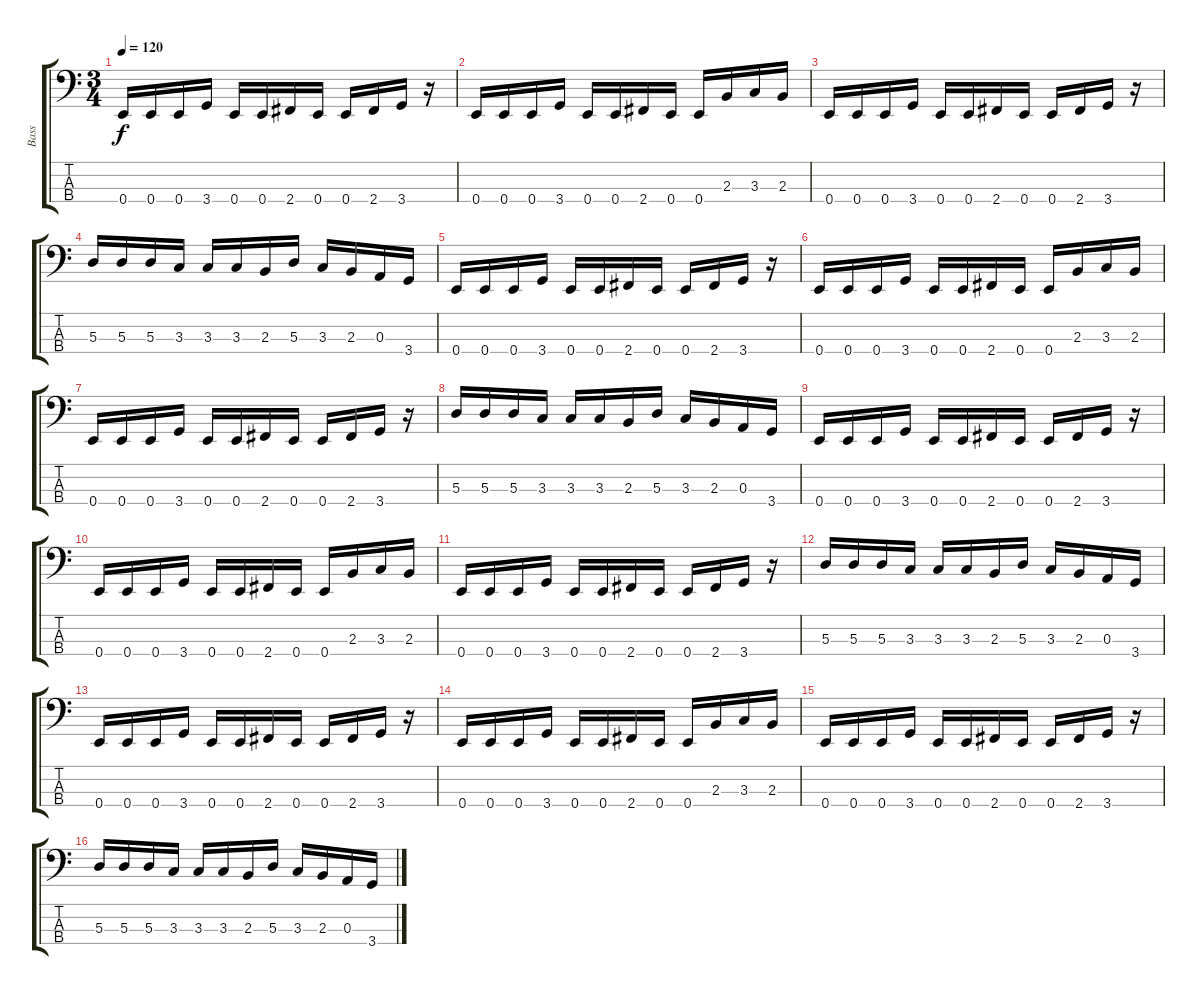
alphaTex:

\track ("Bass" "Bass") {instrument electricbassfinger}
\staff {score tabs}
\tuning (G2 D2 A1 E1) {hide}
\ts (3 4)
\tempo 120
\clef f4
\ks c
0.4.16{dy f} 0.4.16 0.4.16 3.4.16 0.4.16 0.4.16 2.4.16 0.4.16 0.4.16 2.4.16 3.4.16 r.16 |
0.4.16 0.4.16 0.4.16 3.4.16 0.4.16 0.4.16 2.4.16 0.4.16 0.4.16 2.3.16 3.3.16 2.3.16 |
0.4.16 0.4.16 0.4.16 3.4.16 0.4.16 0.4.16 2.4.16 0.4.16 0.4.16 2.4.16 3.4.16 r.16 |
5.3.16 5.3.16 5.3.16 3.3.16 3.3.16 3.3.16 2.3.16 5.3.16 3.3.16 2.3.16 0.3.16 3.4.16 |
0.4.16 0.4.16 0.4.16 3.4.16 0.4.16 0.4.16 2.4.16 0.4.16 0.4.16 2.4.16 3.4.16 r.16 |
0.4.16 0.4.16 0.4.16 3.4.16 0.4.16 0.4.16 2.4.16 0.4.16 0.4.16 2.3.16 3.3.16 2.3.16 |
0.4.16 0.4.16 0.4.16 3.4.16 0.4.16 0.4.16 2.4.16 0.4.16 0.4.16 2.4.16 3.4.16 r.16 |
5.3.16 5.3.16 5.3.16 3.3.16 3.3.16 3.3.16 2.3.16 5.3.16 3.3.16 2.3.16 0.3.16 3.4.16 |
0.4.16 0.4.16 0.4.16 3.4.16 0.4.16 0.4.16 2.4.16 0.4.16 0.4.16 2.4.16 3.4.16 r.16 |
0.4.16 0.4.16 0.4.16 3.4.16 0.4.16 0.4.16 2.4.16 0.4.16 0.4.16 2.3.16 3.3.16 2.3.16 |
0.4.16 0.4.16 0.4.16 3.4.16 0.4.16 0.4.16 2.4.16 0.4.16 0.4.16 2.4.16 3.4.16 r.16 |
5.3.16 5.3.16 5.3.16 3.3.16 3.3.16 3.3.16 2.3.16 5.3.16 3.3.16 2.3.16 0.3.16 3.4.16 |
0.4.16 0.4.16 0.4.16 3.4.16 0.4.16 0.4.16 2.4.16 0.4.16 0.4.16 2.4.16 3.4.16 r.16 |
0.4.16 0.4.16 0.4.16 3.4.16 0.4.16 0.4.16 2.4.16 0.4.16 0.4.16 2.3.16 3.3.16 2.3.16 |
0.4.16 0.4.16 0.4.16 3.4.16 0.4.16 0.4.16 2.4.16 0.4.16 0.4.16 2.4.16 3.4.16 r.16 |
5.3.16 5.3.16 5.3.16 3.3.16 3.3.16 3.3.16 2.3.16 5.3.16 3.3.16 2.3.16 0.3.16 3.4.16
